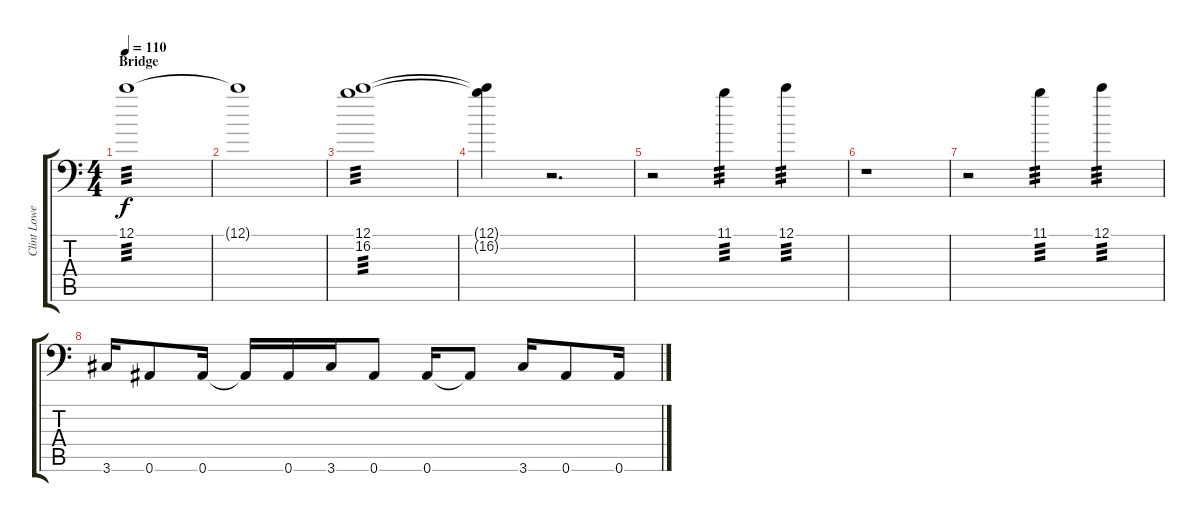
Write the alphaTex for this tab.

\track ("Clint Lowery" "Clint Lowe") {instrument overdrivenguitar}
\staff {score tabs}
\tuning (C4 G3 Eb3 Bb2 F2 Bb1) {hide}
\ts (4 4)
\section ("" "Bridge")
\tempo 110
\clef f4
\ks c
12.1.1{tp 3 dy f volume 13} |
12.1{t}.1 |
(12.1 16.2).1{tp 3} |
(12.1{t} 16.2{t}).4 r.2{d} |
r.2 11.1.4{tp 3} 12.1.4{tp 3} |
r.1 |
r.2 11.1.4{tp 3} 12.1.4{tp 3} |
3.6.16{balance 0} 0.6.8 0.6.16 0.6{t}.16 0.6.16 3.6.16 0.6.8 0.6.16 0.6{t}.8 3.6.16 0.6.8 0.6.16
